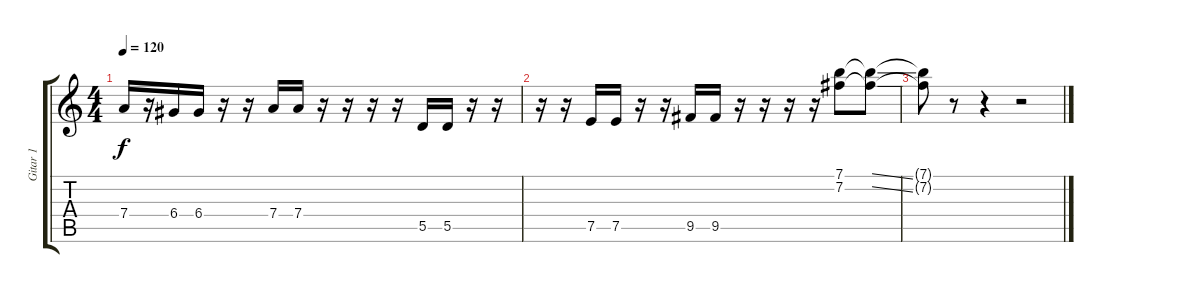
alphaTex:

\track ("Gitar 1" "Gitar 1") {instrument electricguitarclean}
\staff {score tabs}
\tuning (E4 B3 G3 D3 A2 E2) {hide}
\ts (4 4)
\tempo 120
\clef g2
\ks c
7.4.16{dy f} r.16 6.4.16 6.4.16 r.16 r.16 7.4.16 7.4.16 r.16 r.16 r.16 r.16 5.5.16 5.5.16 r.16 r.16 |
r.16 r.16 7.5.16 7.5.16 r.16 r.16 9.5.16 9.5.16 r.16 r.16 r.16 r.16 (7.1 7.2).8 (7.1{ss t} 7.2{ss t}).8 |
(7.1{t} 7.2{t}).8 r.8 r.4 r.2
